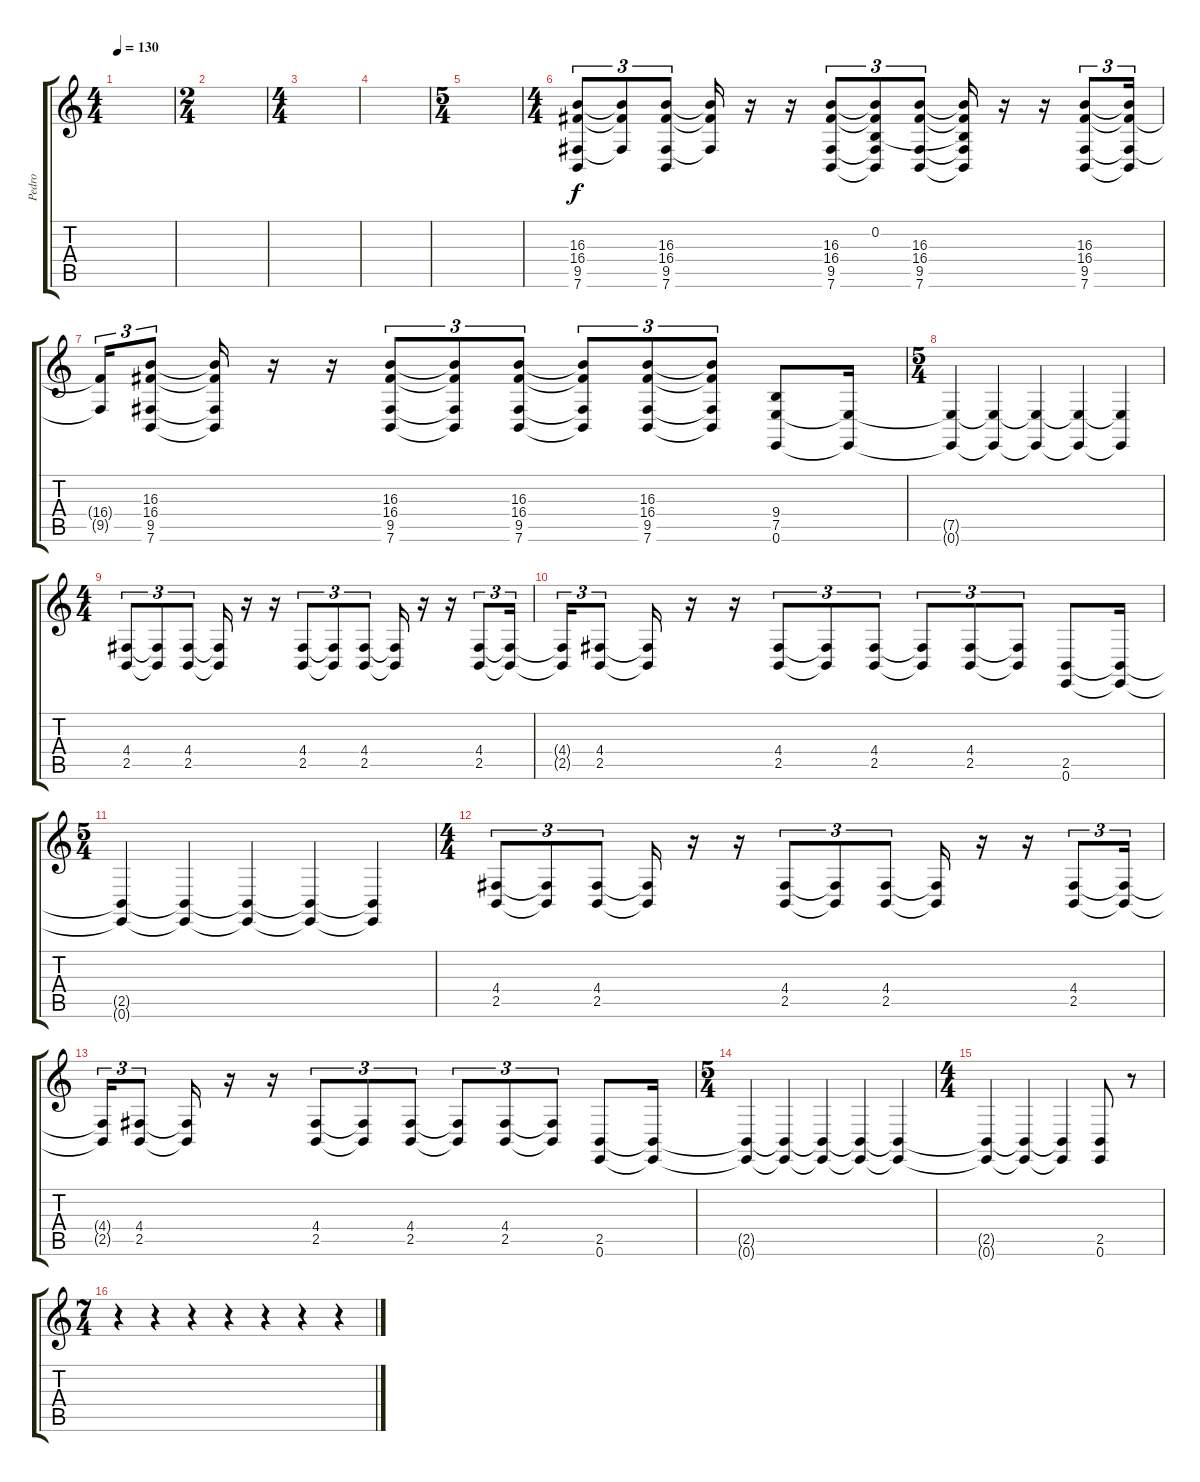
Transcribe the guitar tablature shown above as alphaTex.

\track ("Pedro" "Pedro") {instrument synthstrings2}
\staff {score tabs}
\tuning (E4 B3 G3 D3 A2 E2) {hide}
\ts (4 4)
\tempo 130
\clef g2
\ks c
|
\ts (2 4)
|
\ts (4 4)
|
|
\ts (5 4)
|
\ts (4 4)
(16.3 16.4 9.5 7.6).8{tu (3 2) instrument synthstrings2} (16.3{t} 16.4{t} 9.5{t}).8{tu (3 2)} (16.3 16.4 9.5 7.6).8{tu (3 2)} (16.3{t} 16.4{t} 9.5{t}).16 r.16 r.16 (16.3 16.4 9.5 7.6).8{tu (3 2)} (0.2 16.3{t} 16.4{t} 9.5{t} 7.6{t}).8{tu (3 2)} (16.3 16.4 9.5 7.6).8{tu (3 2)} (0.2{t} 16.3{t} 16.4{t} 9.5{t} 7.6{t}).16 r.16 r.16 (16.3 16.4 9.5 7.6).8{tu (3 2)} (16.3{t} 16.4{t} 9.5{t} 7.6{t}).16{tu (3 2)} |
(16.4{t} 9.5{t}).16{tu (3 2)} (16.3 16.4 9.5 7.6).8{tu (3 2)} (16.3{t} 16.4{t} 9.5{t} 7.6{t}).16 r.16 r.16 (16.3 16.4 9.5 7.6).8{tu (3 2)} (16.3{t} 16.4{t} 9.5{t} 7.6{t}).8{tu (3 2)} (16.3 16.4 9.5 7.6).8{tu (3 2)} (16.3{t} 16.4{t} 9.5{t} 7.6{t}).8{tu (3 2)} (16.3 16.4 9.5 7.6).8{tu (3 2)} (16.3{t} 16.4{t} 9.5{t} 7.6{t}).8{tu (3 2)} (9.4 7.5 0.6).8 (7.5{t} 0.6{t}).16 |
\ts (5 4)
(7.5{t} 0.6{t}).4 (7.5{t} 0.6{t}).4 (7.5{t} 0.6{t}).4 (7.5{t} 0.6{t}).4 (7.5{t} 0.6{t}).4 |
\ts (4 4)
(4.4 2.5).8{tu (3 2)} (4.4{t} 2.5{t}).8{tu (3 2)} (4.4 2.5).8{tu (3 2)} (4.4{t} 2.5{t}).16 r.16 r.16 (4.4 2.5).8{tu (3 2)} (4.4{t} 2.5{t}).8{tu (3 2)} (4.4 2.5).8{tu (3 2)} (4.4{t} 2.5{t}).16 r.16 r.16 (4.4 2.5).8{tu (3 2)} (4.4{t} 2.5{t}).16{tu (3 2)} |
(4.4{t} 2.5{t}).16{tu (3 2)} (4.4 2.5).8{tu (3 2)} (4.4{t} 2.5{t}).16 r.16 r.16 (4.4 2.5).8{tu (3 2)} (4.4{t} 2.5{t}).8{tu (3 2)} (4.4 2.5).8{tu (3 2)} (4.4{t} 2.5{t}).8{tu (3 2)} (4.4 2.5).8{tu (3 2)} (4.4{t} 2.5{t}).8{tu (3 2)} (2.5 0.6).8 (2.5{t} 0.6{t}).16 |
\ts (5 4)
(2.5{t} 0.6{t}).4 (2.5{t} 0.6{t}).4 (2.5{t} 0.6{t}).4 (2.5{t} 0.6{t}).4 (2.5{t} 0.6{t}).4 |
\ts (4 4)
(4.4 2.5).8{tu (3 2)} (4.4{t} 2.5{t}).8{tu (3 2)} (4.4 2.5).8{tu (3 2)} (4.4{t} 2.5{t}).16 r.16 r.16 (4.4 2.5).8{tu (3 2)} (4.4{t} 2.5{t}).8{tu (3 2)} (4.4 2.5).8{tu (3 2)} (4.4{t} 2.5{t}).16 r.16 r.16 (4.4 2.5).8{tu (3 2)} (4.4{t} 2.5{t}).16{tu (3 2)} |
(4.4{t} 2.5{t}).16{tu (3 2)} (4.4 2.5).8{tu (3 2)} (4.4{t} 2.5{t}).16 r.16 r.16 (4.4 2.5).8{tu (3 2)} (4.4{t} 2.5{t}).8{tu (3 2)} (4.4 2.5).8{tu (3 2)} (4.4{t} 2.5{t}).8{tu (3 2)} (4.4 2.5).8{tu (3 2)} (4.4{t} 2.5{t}).8{tu (3 2)} (2.5 0.6).8 (2.5{t} 0.6{t}).16 |
\ts (5 4)
(2.5{t} 0.6{t}).4 (2.5{t} 0.6{t}).4 (2.5{t} 0.6{t}).4 (2.5{t} 0.6{t}).4 (2.5{t} 0.6{t}).4 |
\ts (4 4)
(2.5{t} 0.6{t}).4 (2.5{t} 0.6{t}).4 (2.5{t} 0.6{t}).4 (2.5 0.6).8 r.8 |
\ts (7 4)
r.4 r.4 r.4 r.4 r.4 r.4 r.4
